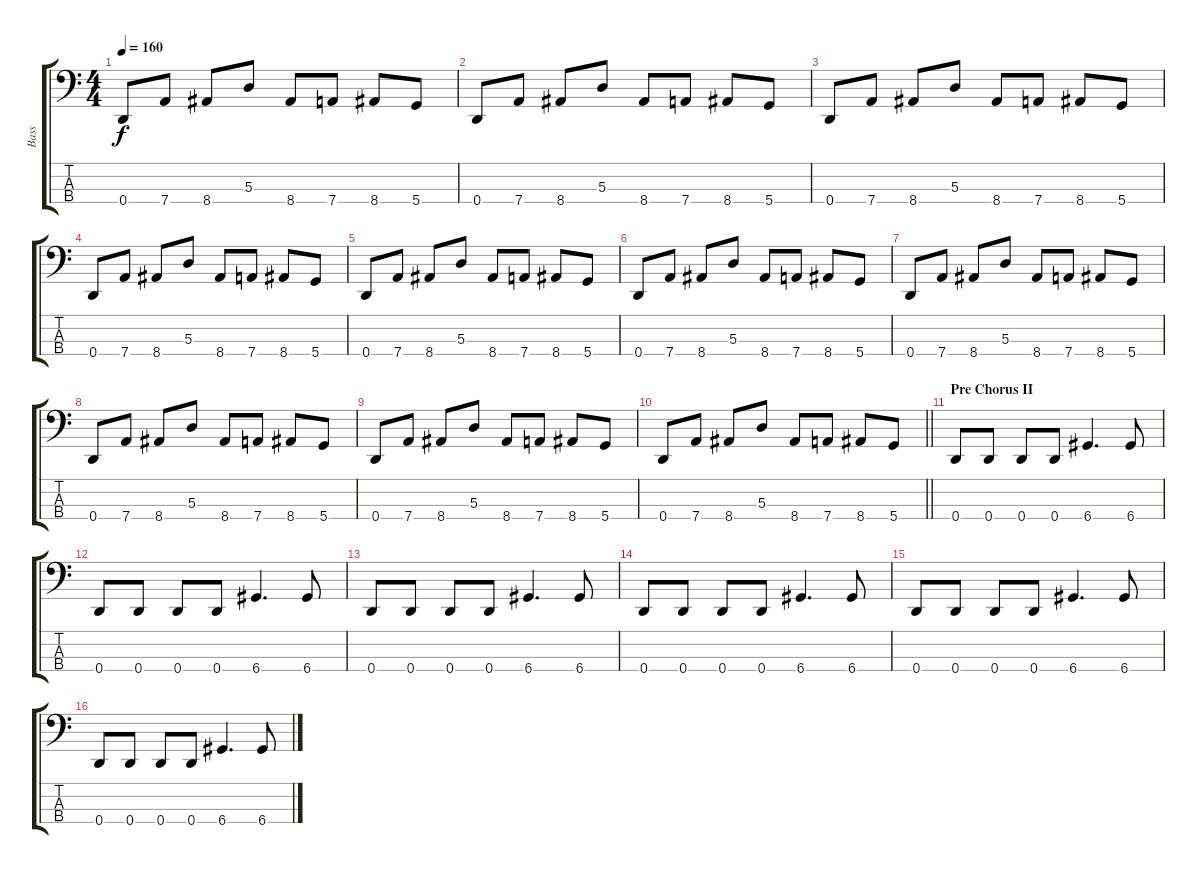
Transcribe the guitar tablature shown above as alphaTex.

\track ("Bass" "Bass") {instrument electricbassfinger}
\staff {score tabs}
\tuning (G2 D2 A1 D1) {hide}
\ts (4 4)
\tempo 160
\clef f4
\ks c
0.4.8{dy f} 7.4.8 8.4.8 5.3.8 8.4.8 7.4.8 8.4.8 5.4.8 |
0.4.8 7.4.8 8.4.8 5.3.8 8.4.8 7.4.8 8.4.8 5.4.8 |
0.4.8 7.4.8 8.4.8 5.3.8 8.4.8 7.4.8 8.4.8 5.4.8 |
0.4.8 7.4.8 8.4.8 5.3.8 8.4.8 7.4.8 8.4.8 5.4.8 |
0.4.8 7.4.8 8.4.8 5.3.8 8.4.8 7.4.8 8.4.8 5.4.8 |
0.4.8 7.4.8 8.4.8 5.3.8 8.4.8 7.4.8 8.4.8 5.4.8 |
0.4.8 7.4.8 8.4.8 5.3.8 8.4.8 7.4.8 8.4.8 5.4.8 |
0.4.8 7.4.8 8.4.8 5.3.8 8.4.8 7.4.8 8.4.8 5.4.8 |
0.4.8 7.4.8 8.4.8 5.3.8 8.4.8 7.4.8 8.4.8 5.4.8 |
\barLineRight lightlight
0.4.8 7.4.8 8.4.8 5.3.8 8.4.8 7.4.8 8.4.8 5.4.8 |
\section ("" "Pre Chorus II")
0.4.8 0.4.8 0.4.8 0.4.8 6.4.4{d} 6.4.8 |
0.4.8 0.4.8 0.4.8 0.4.8 6.4.4{d} 6.4.8 |
0.4.8 0.4.8 0.4.8 0.4.8 6.4.4{d} 6.4.8 |
0.4.8 0.4.8 0.4.8 0.4.8 6.4.4{d} 6.4.8 |
0.4.8 0.4.8 0.4.8 0.4.8 6.4.4{d} 6.4.8 |
0.4.8 0.4.8 0.4.8 0.4.8 6.4.4{d} 6.4.8
